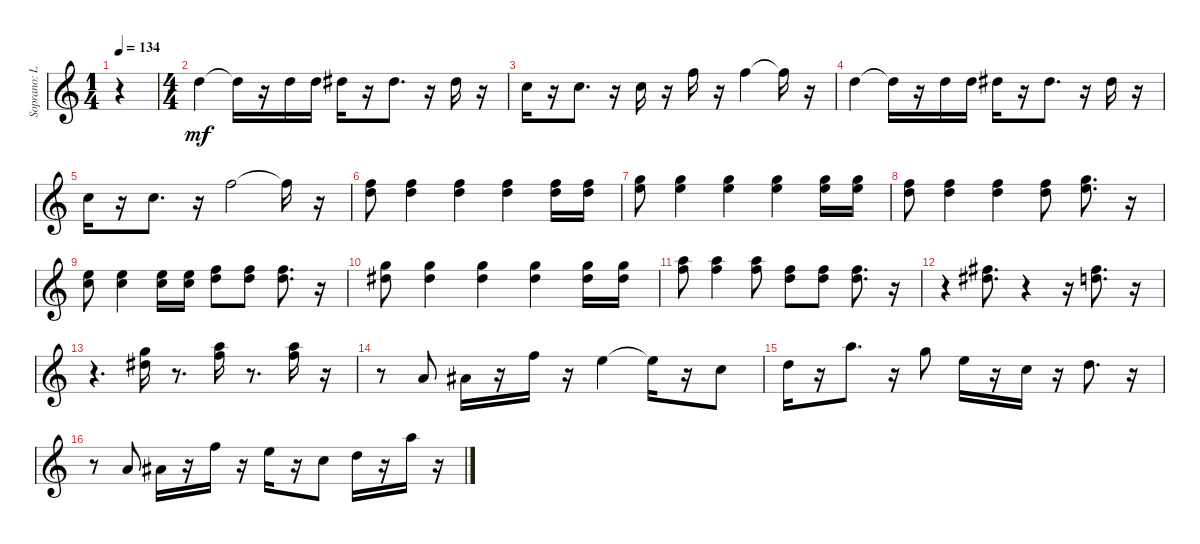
\track ("Soprano: L" "Soprano: L") {instrument trombone}
\staff {score}
\tuning (E4 B3 G3 D3 A2 E2 B1) {hide}
\ts (1 4)
\tempo 134
\clef g2
\ks c
r.4{dy mf instrument trombone} |
\ts (4 4)
10.1.4 10.1{t}.16 r.16 10.1.16 10.1.16 11.1.16 r.16 11.1.8{d} r.16 11.1.16 r.16 |
8.1.16 r.16 8.1.8{d} r.16 8.1.16 r.16 13.1.16 r.16 13.1.4 13.1{t}.16 r.16 |
10.1.4 10.1{t}.16 r.16 10.1.16 10.1.16 11.1.16 r.16 11.1.8{d} r.16 11.1.16 r.16 |
8.1.16 r.16 8.1.8{d} r.16 13.1.2 13.1{t}.16 r.16 |
(10.1 18.2).8 (10.1 18.2).4 (10.1 18.2).4 (10.1 18.2).4 (10.1 18.2).16 (10.1 18.2).16 |
(12.1 20.2).8 (12.1 20.2).4 (12.1 20.2).4 (12.1 20.2).4 (12.1 20.2).16 (12.1 20.2).16 |
(10.1 18.2).8 (10.1 18.2).4 (10.1 18.2).4 (10.1 18.2).8 (12.1 20.2).8{d} r.16 |
(8.1 17.2).8 (8.1 17.2).4 (8.1 17.2).16 (8.1 17.2).16 (10.1 18.2).8 (10.1 18.2).8 (10.1 18.2).8{d} r.16 |
(11.1 20.2).8 (11.1 20.2).4 (11.1 20.2).4 (11.1 20.2).4 (11.1 20.2).16 (11.1 20.2).16 |
(13.1 22.2).8 (13.1 22.2).4 (13.1 22.2).8 (10.1 18.2).8 (10.1 18.2).8 (10.1 18.2).8{d} r.16 |
r.4 (11.1 19.2).8{d} r.4 r.16 (10.1 19.2).8{d} r.16 |
r.4{d} (11.1 20.2).16 r.8{d} (13.1 22.2).16 r.8{d} (13.1 22.2).16 r.16 |
r.8 5.1.8 6.1.16 r.16 13.1.16 r.16 12.1.4 12.1{t}.16 r.16 8.1.8 |
10.1.16 r.16 17.1.8{d} r.16 15.1.8 12.1.16 r.16 8.1.16 r.16 10.1.8{d} r.16 |
r.8 5.1.8 6.1.16 r.16 13.1.16 r.16 12.1.16 r.16 8.1.8 10.1.16 r.16 17.1.16 r.16
